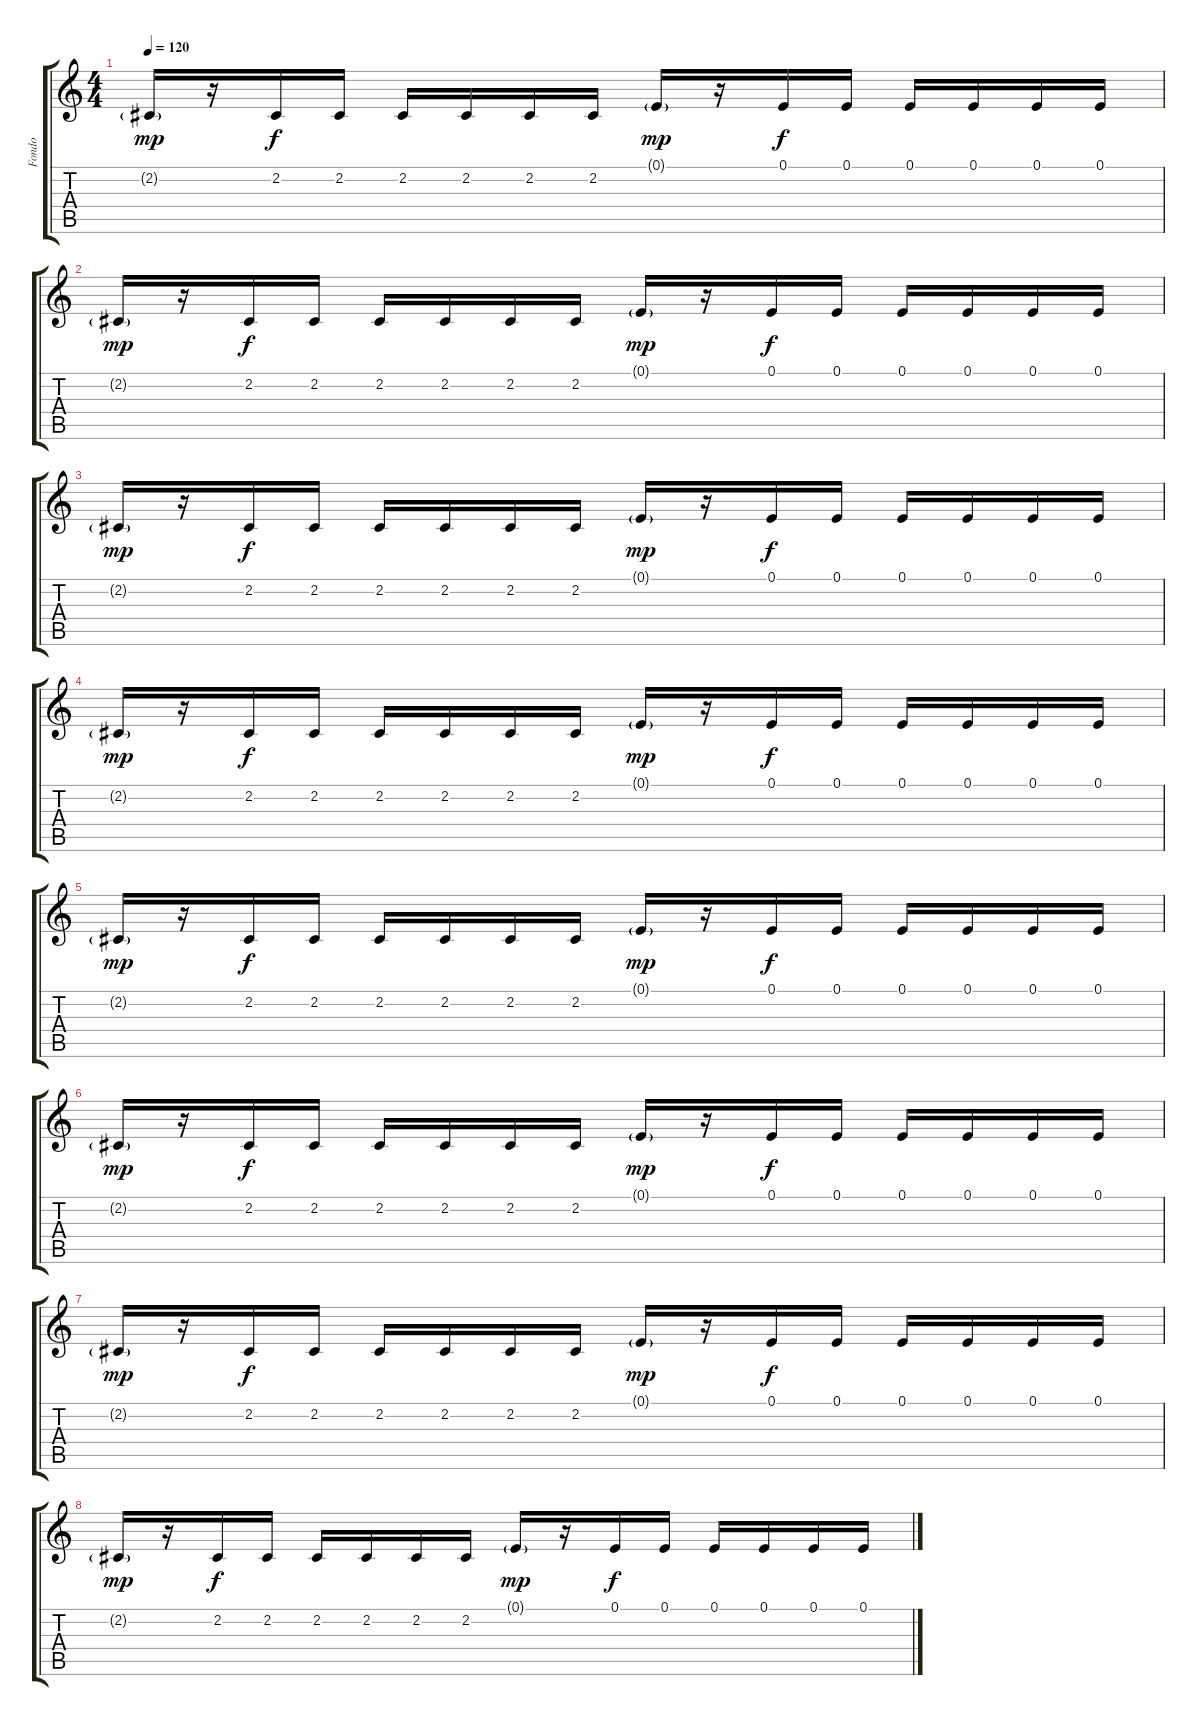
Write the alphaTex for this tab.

\track ("Fondo" "Fondo") {instrument woodblock}
\staff {score tabs}
\tuning (E4 B3 G3 D3 A2 E2) {hide}
\ts (4 4)
\tempo 120
\clef g2
\ks c
2.2{g}.16{dy mp} r.16 2.2.16{dy f} 2.2.16 2.2.16 2.2.16 2.2.16 2.2.16 0.1{g}.16{dy mp} r.16 0.1.16{dy f} 0.1.16 0.1.16 0.1.16 0.1.16 0.1.16 |
2.2{g}.16{dy mp} r.16 2.2.16{dy f} 2.2.16 2.2.16 2.2.16 2.2.16 2.2.16 0.1{g}.16{dy mp} r.16 0.1.16{dy f} 0.1.16 0.1.16 0.1.16 0.1.16 0.1.16 |
2.2{g}.16{dy mp} r.16 2.2.16{dy f} 2.2.16 2.2.16 2.2.16 2.2.16 2.2.16 0.1{g}.16{dy mp} r.16 0.1.16{dy f} 0.1.16 0.1.16 0.1.16 0.1.16 0.1.16 |
2.2{g}.16{dy mp} r.16 2.2.16{dy f} 2.2.16 2.2.16 2.2.16 2.2.16 2.2.16 0.1{g}.16{dy mp} r.16 0.1.16{dy f} 0.1.16 0.1.16 0.1.16 0.1.16 0.1.16 |
2.2{g}.16{dy mp} r.16 2.2.16{dy f} 2.2.16 2.2.16 2.2.16 2.2.16 2.2.16 0.1{g}.16{dy mp} r.16 0.1.16{dy f} 0.1.16 0.1.16 0.1.16 0.1.16 0.1.16 |
2.2{g}.16{dy mp} r.16 2.2.16{dy f} 2.2.16 2.2.16 2.2.16 2.2.16 2.2.16 0.1{g}.16{dy mp} r.16 0.1.16{dy f} 0.1.16 0.1.16 0.1.16 0.1.16 0.1.16 |
2.2{g}.16{dy mp} r.16 2.2.16{dy f} 2.2.16 2.2.16 2.2.16 2.2.16 2.2.16 0.1{g}.16{dy mp} r.16 0.1.16{dy f} 0.1.16 0.1.16 0.1.16 0.1.16 0.1.16 |
2.2{g}.16{dy mp} r.16 2.2.16{dy f} 2.2.16 2.2.16 2.2.16 2.2.16 2.2.16 0.1{g}.16{dy mp} r.16 0.1.16{dy f} 0.1.16 0.1.16 0.1.16 0.1.16 0.1.16
